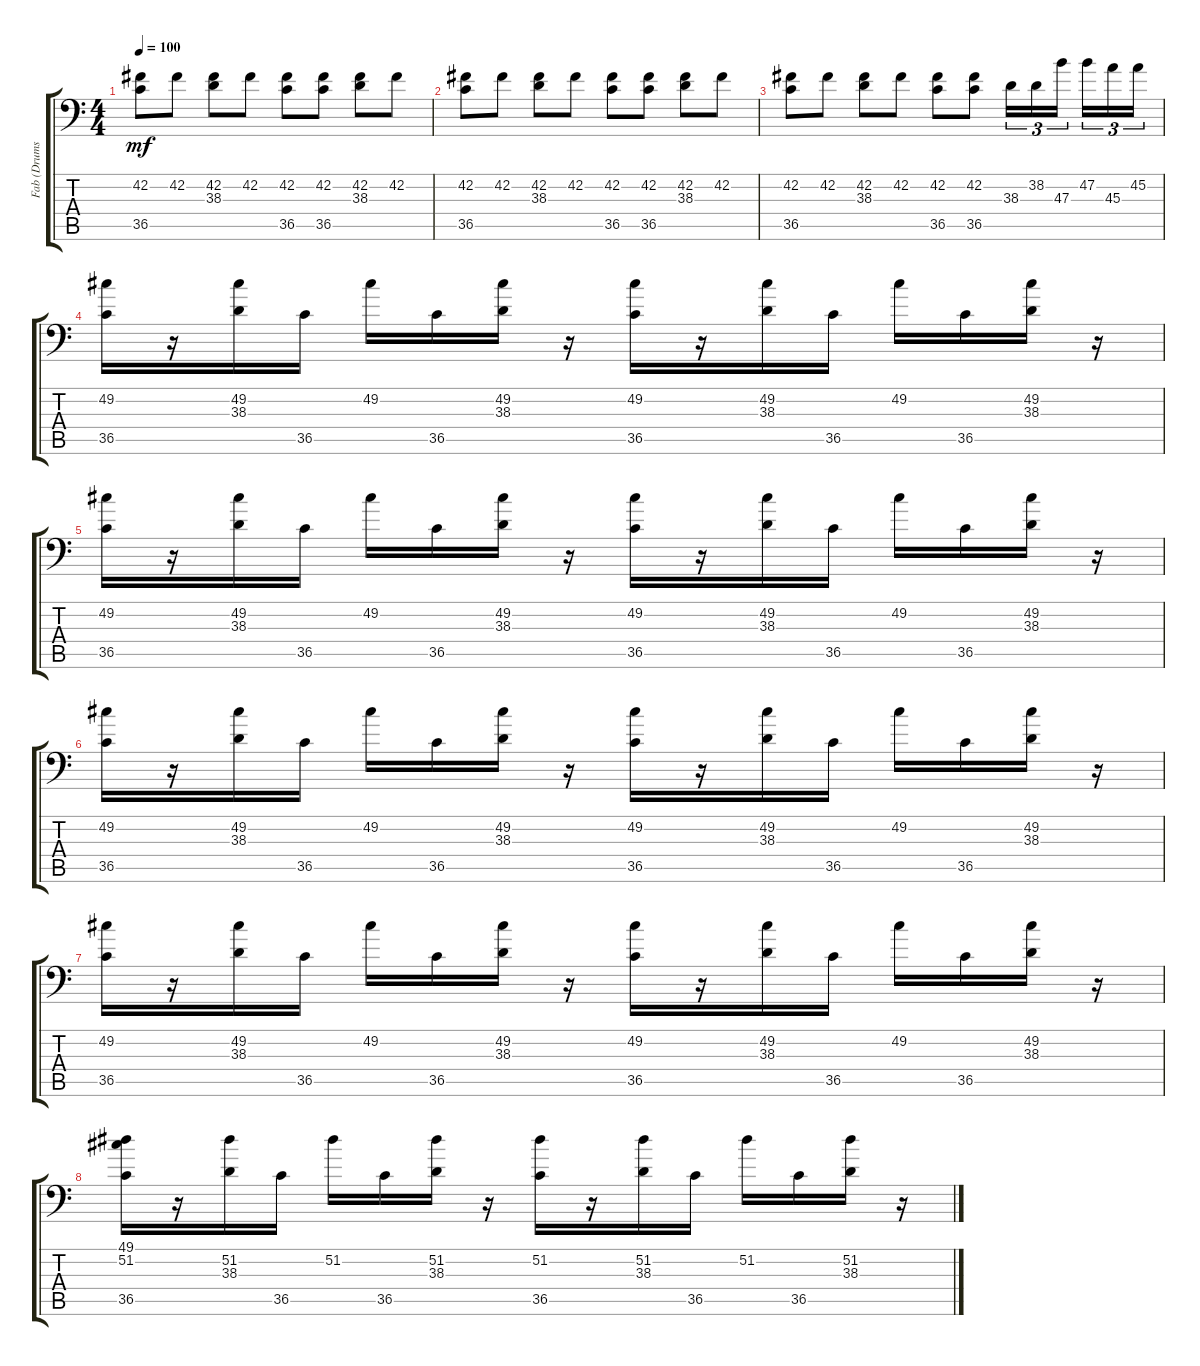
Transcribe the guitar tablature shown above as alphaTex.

\track ("Fab (Drums)" "Fab (Drums") {instrument acousticgrandpiano}
\staff {score tabs}
\tuning (C-1 C-1 C-1 C-1 C-1 C-1) {hide}
\ts (4 4)
\tempo 100
\clef f4
\ks c
(42.2 36.5).8{dy mf} 42.2.8 (42.2 38.3).8 42.2.8 (42.2 36.5).8 (42.2 36.5).8 (42.2 38.3).8 42.2.8 |
(42.2 36.5).8 42.2.8 (42.2 38.3).8 42.2.8 (42.2 36.5).8 (42.2 36.5).8 (42.2 38.3).8 42.2.8 |
(42.2 36.5).8 42.2.8 (42.2 38.3).8 42.2.8 (42.2 36.5).8 (42.2 36.5).8 38.3.16{tu (3 2)} 38.2.16{tu (3 2)} 47.3.16{tu (3 2)} 47.2.16{tu (3 2)} 45.3.16{tu (3 2)} 45.2.16{tu (3 2)} |
(49.2 36.5).16 r.16 (49.2 38.3).16 36.5.16 49.2.16 36.5.16 (49.2 38.3).16 r.16 (49.2 36.5).16 r.16 (49.2 38.3).16 36.5.16 49.2.16 36.5.16 (49.2 38.3).16 r.16 |
(49.2 36.5).16 r.16 (49.2 38.3).16 36.5.16 49.2.16 36.5.16 (49.2 38.3).16 r.16 (49.2 36.5).16 r.16 (49.2 38.3).16 36.5.16 49.2.16 36.5.16 (49.2 38.3).16 r.16 |
(49.2 36.5).16 r.16 (49.2 38.3).16 36.5.16 49.2.16 36.5.16 (49.2 38.3).16 r.16 (49.2 36.5).16 r.16 (49.2 38.3).16 36.5.16 49.2.16 36.5.16 (49.2 38.3).16 r.16 |
(49.2 36.5).16 r.16 (49.2 38.3).16 36.5.16 49.2.16 36.5.16 (49.2 38.3).16 r.16 (49.2 36.5).16 r.16 (49.2 38.3).16 36.5.16 49.2.16 36.5.16 (49.2 38.3).16 r.16 |
(49.1 51.2 36.5).16 r.16 (51.2 38.3).16 36.5.16 51.2.16 36.5.16 (51.2 38.3).16 r.16 (51.2 36.5).16 r.16 (51.2 38.3).16 36.5.16 51.2.16 36.5.16 (51.2 38.3).16 r.16
